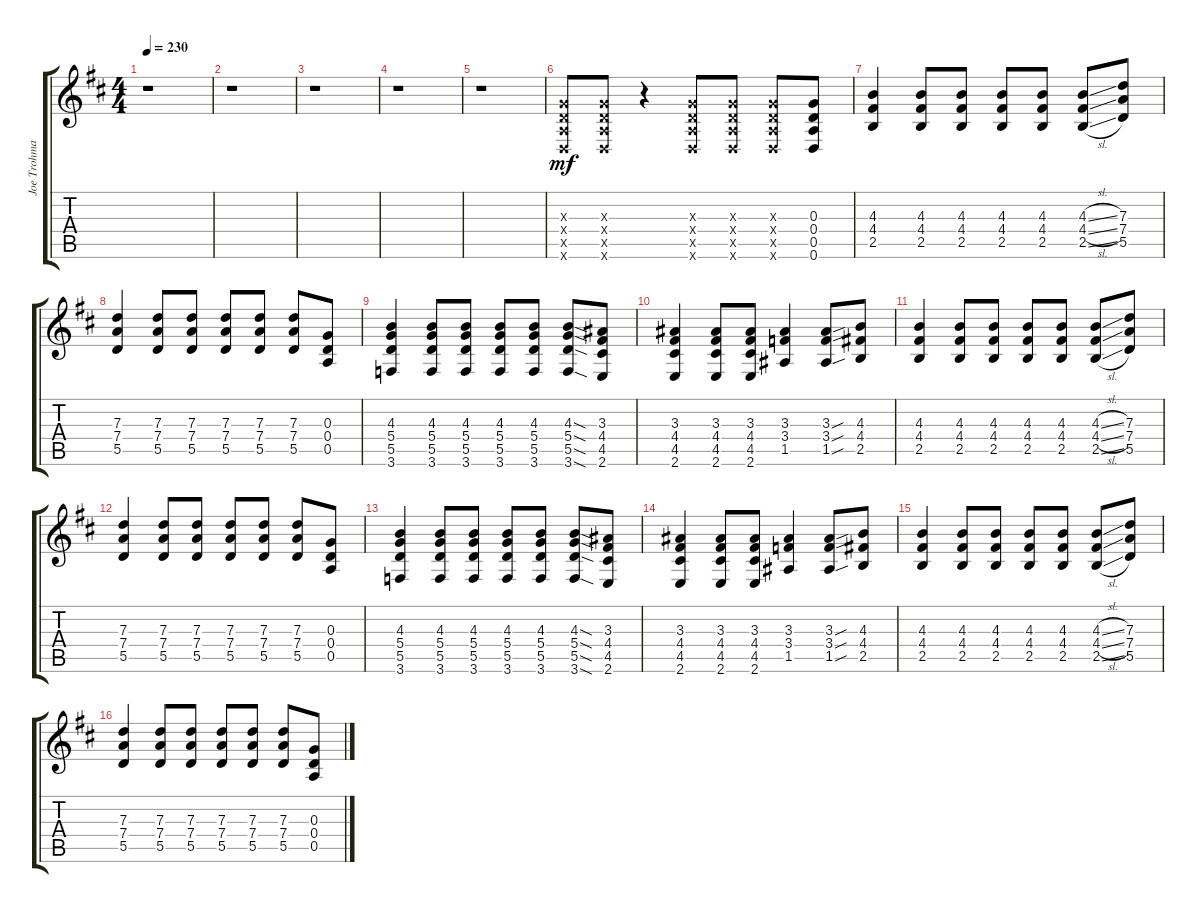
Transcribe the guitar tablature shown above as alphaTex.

\track ("Joe Trohman" "Joe Trohma") {instrument distortionguitar}
\staff {score tabs}
\tuning (E4 B3 G3 D3 A2 D2) {hide}
\ts (4 4)
\tempo 230
\clef g2
\ks d
r.1{dy mf} |
r.1 |
r.1 |
r.1 |
r.1 |
(0.3{x} 0.4{x} 0.5{x} 0.6{x}).8 (0.3{x} 0.4{x} 0.5{x} 0.6{x}).8 r.4 (0.3{x} 0.4{x} 0.5{x} 0.6{x}).8 (0.3{x} 0.4{x} 0.5{x} 0.6{x}).8 (0.3{x} 0.4{x} 0.5{x} 0.6{x}).8 (0.3 0.4 0.5 0.6).8 |
(4.3 4.4 2.5).4 (4.3 4.4 2.5).8 (4.3 4.4 2.5).8 (4.3 4.4 2.5).8 (4.3 4.4 2.5).8 (4.3{sl} 4.4{sl} 2.5{sl}).8 (7.3 7.4 5.5).8 |
(7.3 7.4 5.5).4 (7.3 7.4 5.5).8 (7.3 7.4 5.5).8 (7.3 7.4 5.5).8 (7.3 7.4 5.5).8 (7.3 7.4 5.5).8 (0.3 0.4 0.5).8 |
(4.3 5.4 5.5 3.6).4 (4.3 5.4 5.5 3.6).8 (4.3 5.4 5.5 3.6).8 (4.3 5.4 5.5 3.6).8 (4.3 5.4 5.5 3.6).8 (4.3{sod} 5.4{sod} 5.5{sod} 3.6{sod}).8 (3.3 4.4 4.5 2.6).8 |
(3.3 4.4 4.5 2.6).4 (3.3 4.4 4.5 2.6).8 (3.3 4.4 4.5 2.6).8 (3.3 3.4 1.5).4 (3.3{sou} 3.4{sou} 1.5{sou}).8 (4.3 4.4 2.5).8 |
(4.3 4.4 2.5).4 (4.3 4.4 2.5).8 (4.3 4.4 2.5).8 (4.3 4.4 2.5).8 (4.3 4.4 2.5).8 (4.3{sl} 4.4{sl} 2.5{sl}).8 (7.3 7.4 5.5).8 |
(7.3 7.4 5.5).4 (7.3 7.4 5.5).8 (7.3 7.4 5.5).8 (7.3 7.4 5.5).8 (7.3 7.4 5.5).8 (7.3 7.4 5.5).8 (0.3 0.4 0.5).8 |
(4.3 5.4 5.5 3.6).4 (4.3 5.4 5.5 3.6).8 (4.3 5.4 5.5 3.6).8 (4.3 5.4 5.5 3.6).8 (4.3 5.4 5.5 3.6).8 (4.3{sod} 5.4{sod} 5.5{sod} 3.6{sod}).8 (3.3 4.4 4.5 2.6).8 |
(3.3 4.4 4.5 2.6).4 (3.3 4.4 4.5 2.6).8 (3.3 4.4 4.5 2.6).8 (3.3 3.4 1.5).4 (3.3{sou} 3.4{sou} 1.5{sou}).8 (4.3 4.4 2.5).8 |
(4.3 4.4 2.5).4 (4.3 4.4 2.5).8 (4.3 4.4 2.5).8 (4.3 4.4 2.5).8 (4.3 4.4 2.5).8 (4.3{sl} 4.4{sl} 2.5{sl}).8 (7.3 7.4 5.5).8 |
(7.3 7.4 5.5).4 (7.3 7.4 5.5).8 (7.3 7.4 5.5).8 (7.3 7.4 5.5).8 (7.3 7.4 5.5).8 (7.3 7.4 5.5).8 (0.3 0.4 0.5).8
